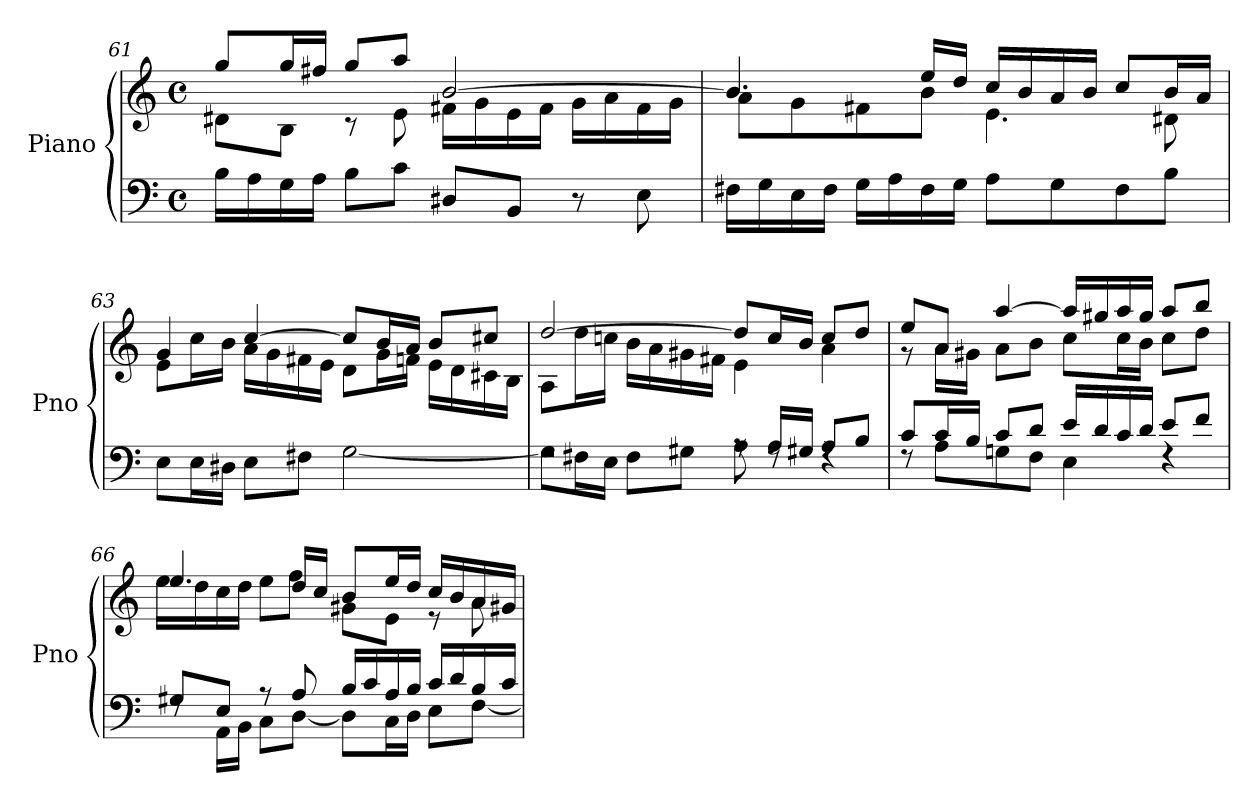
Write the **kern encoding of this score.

**kern	**kern
*part1	*part1
*staff2	*staff1
*I"Piano	*
*I'Pno	*
*clefF4	*clefG2
*k[]	*k[]
*M4/4	*M4/4
*met(c)	*met(c)
=61	=61
*	*^
16B\LL	8gg/L	8d#X\L
16A\	.	.
16G\	16gg/L	8B\J
16A\JJ	16ff#X/JJ	.
8B\L	8gg/L	8r
8c\J	8aa/J	8e\
8D#X/L	[2b/	16f#X\LL
.	.	16g\
8BB/J	.	16e\
.	.	16f#\JJ
8r	.	16g\LL
.	.	16a\
8E\	.	16f#\
.	.	16g\JJ
!!LO:LB:g=z	!!
=62	=62	=62
16F#X\LL	4.b/]	8a\L
16G\	.	.
16E\	.	8g\
16F#\JJ	.	.
16G\LL	.	8f#X\
16A\	.	.
16F#\	16ee/LL	8b\J
16G\JJ	16dd/JJ	.
8A\L	16cc/LL	4.e\
.	16b/	.
8G\	16a/	.
.	16b/JJ	.
8F#\	8cc/L	.
8B\J	16b/L	8d#X\
.	16a/JJ	.
=63	=63	=63
*^	*	*
1ryy	8E\L	4g/	8e\L
.	16E\L	.	16cc\L
.	16D#X\JJ	.	16b\JJ
.	8E\L	[4cc/	16a\LL
.	.	.	16g\
.	8F#X\J	.	16f#X\
.	.	.	16e\JJ
.	[2G\	8cc/L]	8d\L
.	.	16b/L	16g\L
.	.	16a/JJ	16fn\JJ
.	.	8b/L	16e\LL
.	.	.	16d\
.	.	8cc#X/J	16c#X\
.	.	.	16B\JJ
!!LO:PB:g=z	!!
=64	=64	=64	=64
2rF	8G\L]	[2dd/	8A\L
.	16F#X\L	.	16dd\L
.	16E\JJ	.	16ccn\JJ
.	8F#\L	.	16b\LL
.	.	.	16a\
.	8G#X\J	.	16g#X\
.	.	.	16f#X\JJ
8rA	8A\	8dd/L]	4e\
16A/LL	8rF	16cc/L	.
16G#X/JJ	.	16b/JJ	.
8A/L	4rF	8cc/L	4a\
8B/J	.	8dd/J	.
=65	=65	=65	=65
8c/L	8rF	8ee/L	8r
16c/L	8A\L	8a/J	16a\LL
16B/JJ	.	.	16g#X\JJ
8c/L	8Gn\	[4aa/	8a\L
8d/J	8F\J	.	8b\J
16e/LL	4E\	16aa/LL]	8cc\L
16d/	.	16gg#X/	.
16c/	.	16aa/	16cc\L
16d/JJ	.	16gg#/JJ	16b\JJ
8e/L	4rF	8aa/L	8cc\L
8f/J	.	8bb/J	8dd\J
=66	=66	=66	=66
8G#X/L	8rF	4.ee/	16ee\LL
.	.	.	16dd\
8E/J	16AA\LL	.	16cc\
.	16BB\JJ	.	16dd\JJ
8r	8C\L	.	8ee\L
8A/	[8D\J	16dd/LL	8ff\J
.	.	16cc/JJ	.
16B/LL	8D\L]	8b/L	8g#X\L
16c/	.	.	.
16A/	16C\L	16ee/L	8e\J
16B/JJ	16D\JJ	16dd/JJ	.
16c/LL	8E\L	16cc/LL	8r
16d/	.	16b/	.
16B/	[8F\J	16a/	8a\
16c/JJ	.	16g#X/JJ	.
*v	*v	*	*
*	*v	*v
=	=
*-	*-
